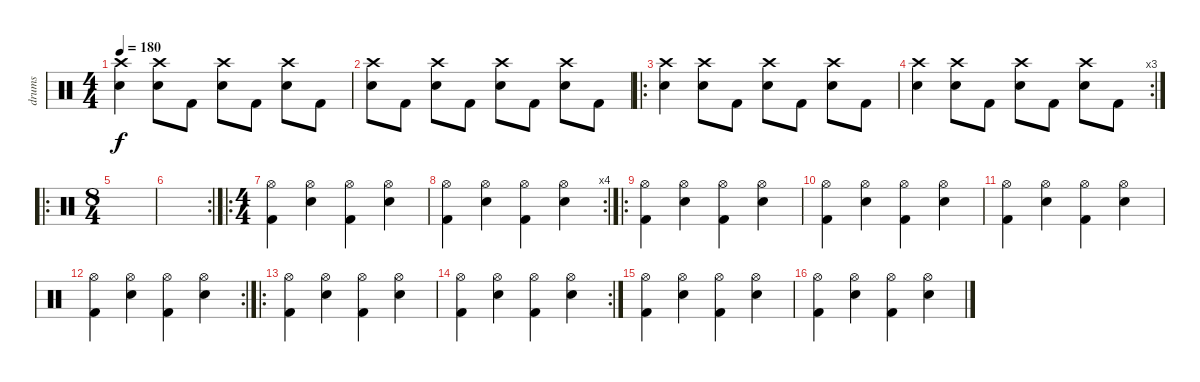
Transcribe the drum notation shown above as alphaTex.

\track ("drums" "drums") {instrument percussion}
\staff {score}
\articulation defaults
\ts (4 4)
\tempo 180
\clef neutral
\ks c
("Crash high (hit)" "Electric Snare (hit)").4{dy f} ("Crash high (hit)" "Electric Snare (hit)").8 "Kick (hit) 2".8 ("Crash high (hit)" "Electric Snare (hit)").8 "Kick (hit) 2".8 ("Crash high (hit)" "Electric Snare (hit)").8 "Kick (hit) 2".8 |
("Crash high (hit)" "Electric Snare (hit)").8 "Kick (hit) 2".8 ("Crash high (hit)" "Electric Snare (hit)").8 "Kick (hit) 2".8 ("Crash high (hit)" "Electric Snare (hit)").8 "Kick (hit) 2".8 ("Crash high (hit)" "Electric Snare (hit)").8 "Kick (hit) 2".8 |
\ro
("Crash high (hit)" "Electric Snare (hit)").4 ("Crash high (hit)" "Electric Snare (hit)").8 "Kick (hit) 2".8 ("Crash high (hit)" "Electric Snare (hit)").8 "Kick (hit) 2".8 ("Crash high (hit)" "Electric Snare (hit)").8 "Kick (hit) 2".8 |
\rc 3
("Crash high (hit)" "Electric Snare (hit)").4 ("Crash high (hit)" "Electric Snare (hit)").8 "Kick (hit) 2".8 ("Crash high (hit)" "Electric Snare (hit)").8 "Kick (hit) 2".8 ("Crash high (hit)" "Electric Snare (hit)").8 "Kick (hit) 2".8 |
\ro
\ts (8 4)
|
\rc 2
|
\ro
\ts (4 4)
("Hi-Hat (open)" "Kick (hit) 2").4 ("Hi-Hat (open)" "Electric Snare (hit)").4 ("Hi-Hat (open)" "Kick (hit) 2").4 ("Hi-Hat (open)" "Electric Snare (hit)").4 |
\rc 4
("Hi-Hat (open)" "Kick (hit) 2").4 ("Hi-Hat (open)" "Electric Snare (hit)").4 ("Hi-Hat (open)" "Kick (hit) 2").4 ("Hi-Hat (open)" "Electric Snare (hit)").4 |
\ro
("Hi-Hat (open)" "Kick (hit) 2").4 ("Hi-Hat (open)" "Electric Snare (hit)").4 ("Hi-Hat (open)" "Kick (hit) 2").4 ("Hi-Hat (open)" "Electric Snare (hit)").4 |
("Hi-Hat (open)" "Kick (hit) 2").4 ("Hi-Hat (open)" "Electric Snare (hit)").4 ("Hi-Hat (open)" "Kick (hit) 2").4 ("Hi-Hat (open)" "Electric Snare (hit)").4 |
("Hi-Hat (open)" "Kick (hit) 2").4 ("Hi-Hat (open)" "Electric Snare (hit)").4 ("Hi-Hat (open)" "Kick (hit) 2").4 ("Hi-Hat (open)" "Electric Snare (hit)").4 |
\rc 2
("Hi-Hat (open)" "Kick (hit) 2").4 ("Hi-Hat (open)" "Electric Snare (hit)").4 ("Hi-Hat (open)" "Kick (hit) 2").4 ("Hi-Hat (open)" "Electric Snare (hit)").4 |
\ro
("Hi-Hat (open)" "Kick (hit) 2").4 ("Hi-Hat (open)" "Electric Snare (hit)").4 ("Hi-Hat (open)" "Kick (hit) 2").4 ("Hi-Hat (open)" "Electric Snare (hit)").4 |
\rc 2
("Hi-Hat (open)" "Kick (hit) 2").4 ("Hi-Hat (open)" "Electric Snare (hit)").4 ("Hi-Hat (open)" "Kick (hit) 2").4 ("Hi-Hat (open)" "Electric Snare (hit)").4 |
("Hi-Hat (open)" "Kick (hit) 2").4 ("Hi-Hat (open)" "Electric Snare (hit)").4 ("Hi-Hat (open)" "Kick (hit) 2").4 ("Hi-Hat (open)" "Electric Snare (hit)").4 |
("Hi-Hat (open)" "Kick (hit) 2").4 ("Hi-Hat (open)" "Electric Snare (hit)").4 ("Hi-Hat (open)" "Kick (hit) 2").4 ("Hi-Hat (open)" "Electric Snare (hit)").4
